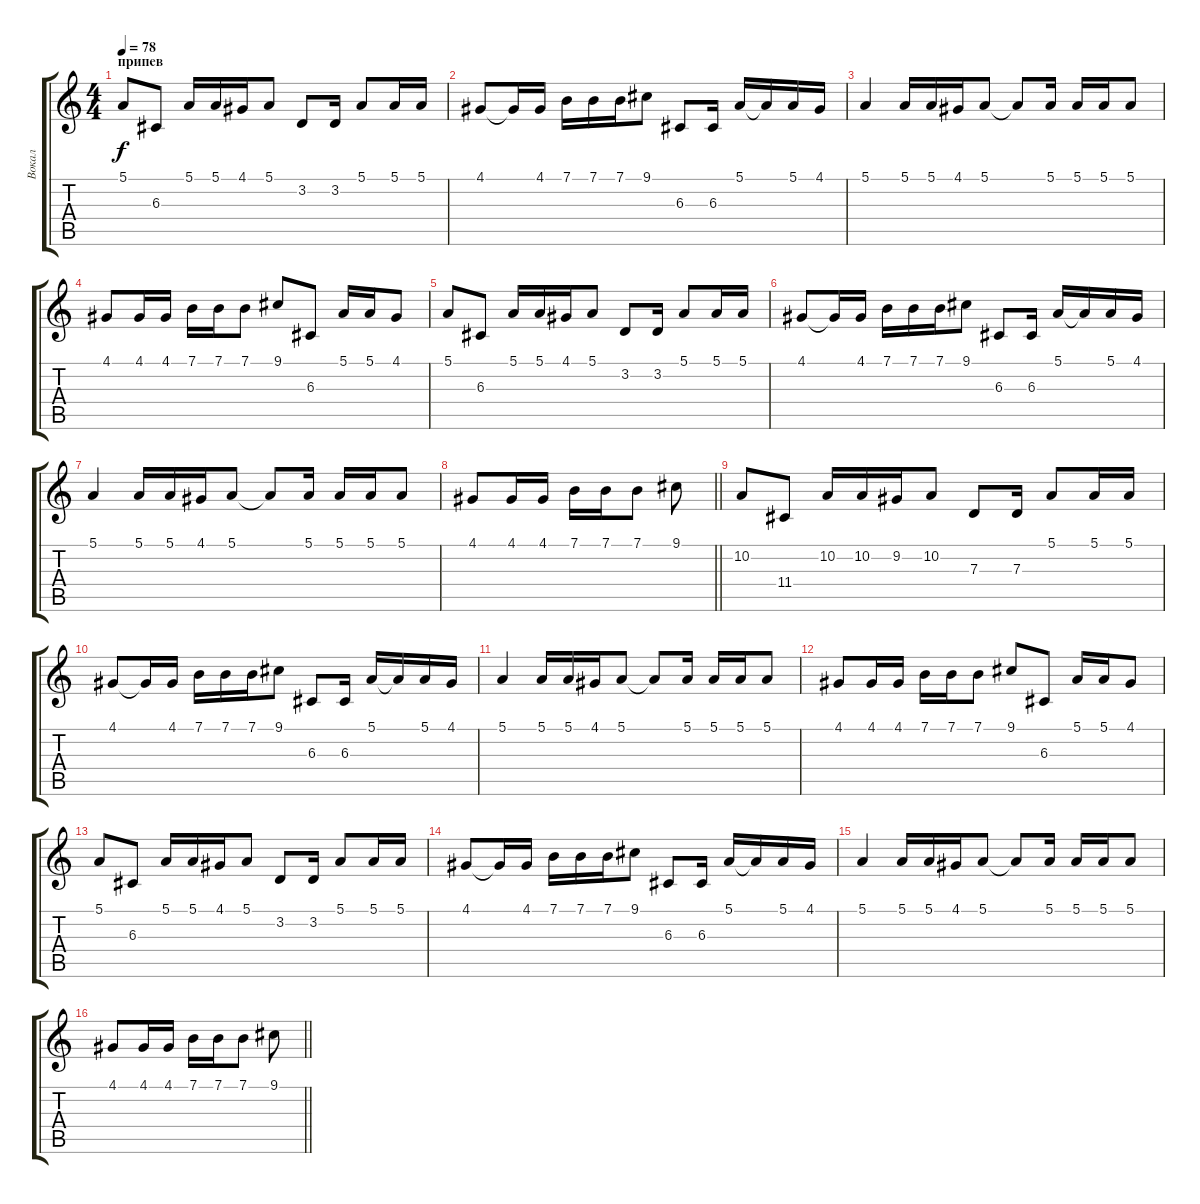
\track ("Вокал" "Вокал") {instrument fx7echoes}
\staff {score tabs}
\tuning (E4 B3 G3 D3 A2 E2) {hide}
\ts (4 4)
\section ("" "припев")
\tempo 78
\clef g2
\ks c
5.1.8{dy f} 6.3.8 5.1.16 5.1.16 4.1.16 5.1.8 3.2.8 3.2.16 5.1.8 5.1.16 5.1.16 |
4.1.8 4.1{t}.16 4.1.16 7.1.16 7.1.16 7.1.16 9.1.8 6.3.8 6.3.16 5.1.16 5.1{t}.16 5.1.16 4.1.16 |
5.1.4 5.1.16 5.1.16 4.1.16 5.1.8 5.1{t}.8 5.1.16 5.1.16 5.1.16 5.1.8 |
4.1.8 4.1.16 4.1.16 7.1.16 7.1.16 7.1.8 9.1.8 6.3.8 5.1.16 5.1.16 4.1.8 |
5.1.8 6.3.8 5.1.16 5.1.16 4.1.16 5.1.8 3.2.8 3.2.16 5.1.8 5.1.16 5.1.16 |
4.1.8 4.1{t}.16 4.1.16 7.1.16 7.1.16 7.1.16 9.1.8 6.3.8 6.3.16 5.1.16 5.1{t}.16 5.1.16 4.1.16 |
5.1.4 5.1.16 5.1.16 4.1.16 5.1.8 5.1{t}.8 5.1.16 5.1.16 5.1.16 5.1.8 |
\barLineRight lightlight
4.1.8 4.1.16 4.1.16 7.1.16 7.1.16 7.1.8 9.1.8 |
10.2.8 11.4.8 10.2.16 10.2.16 9.2.16 10.2.8 7.3.8 7.3.16 5.1.8 5.1.16 5.1.16 |
4.1.8 4.1{t}.16 4.1.16 7.1.16 7.1.16 7.1.16 9.1.8 6.3.8 6.3.16 5.1.16 5.1{t}.16 5.1.16 4.1.16 |
5.1.4 5.1.16 5.1.16 4.1.16 5.1.8 5.1{t}.8 5.1.16 5.1.16 5.1.16 5.1.8 |
4.1.8 4.1.16 4.1.16 7.1.16 7.1.16 7.1.8 9.1.8 6.3.8 5.1.16 5.1.16 4.1.8 |
5.1.8 6.3.8 5.1.16 5.1.16 4.1.16 5.1.8 3.2.8 3.2.16 5.1.8 5.1.16 5.1.16 |
4.1.8 4.1{t}.16 4.1.16 7.1.16 7.1.16 7.1.16 9.1.8 6.3.8 6.3.16 5.1.16 5.1{t}.16 5.1.16 4.1.16 |
5.1.4 5.1.16 5.1.16 4.1.16 5.1.8 5.1{t}.8 5.1.16 5.1.16 5.1.16 5.1.8 |
\barLineRight lightlight
4.1.8 4.1.16 4.1.16 7.1.16 7.1.16 7.1.8 9.1.8
